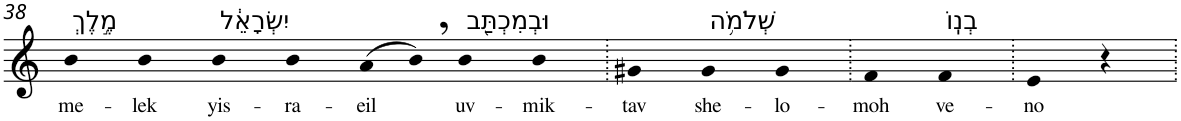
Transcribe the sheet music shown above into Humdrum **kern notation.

**kern	**text
*part1	*part1
*staff1	*staff1
*I"Piano	*
*I'Pno	*
!!LO:PB:g=z
*clefG2	*
*k[]	*
=38	=38
!LO:TX:a:t=מֶ֣לֶךְ	!
!	!LO:LY:b
4b	me-
!	!LO:LY:b
4b	-lek
!LO:TX:a:t=יִשְׂרָאֵ֔ל	!
!	!LO:LY:b
4b	yis-
!	!LO:LY:b
4b	-ra-
!	!LO:LY:b
(>8a	-eil
8b,)	.
!LO:TX:a:t=וּבְמִכְתַּ֖ב	!
!	!LO:LY:b
4b	uv-
!	!LO:LY:b
4b	-mik-
=39.	=39.
!	!LO:LY:b
4g#X	-tav
!LO:TX:a:t=שְׁלֹמֹ֥ה	!
!	!LO:LY:b
4g#	she-
!	!LO:LY:b
4g#	-lo-
=40.	=40.
!	!LO:LY:b
4f	-moh
!LO:TX:a:t=בְנֽוֹ	!
!	!LO:LY:b
4f	ve-
=41.	=41.
!	!LO:LY:b
4e	-no
4r	.
=.	=.
*-	*-
